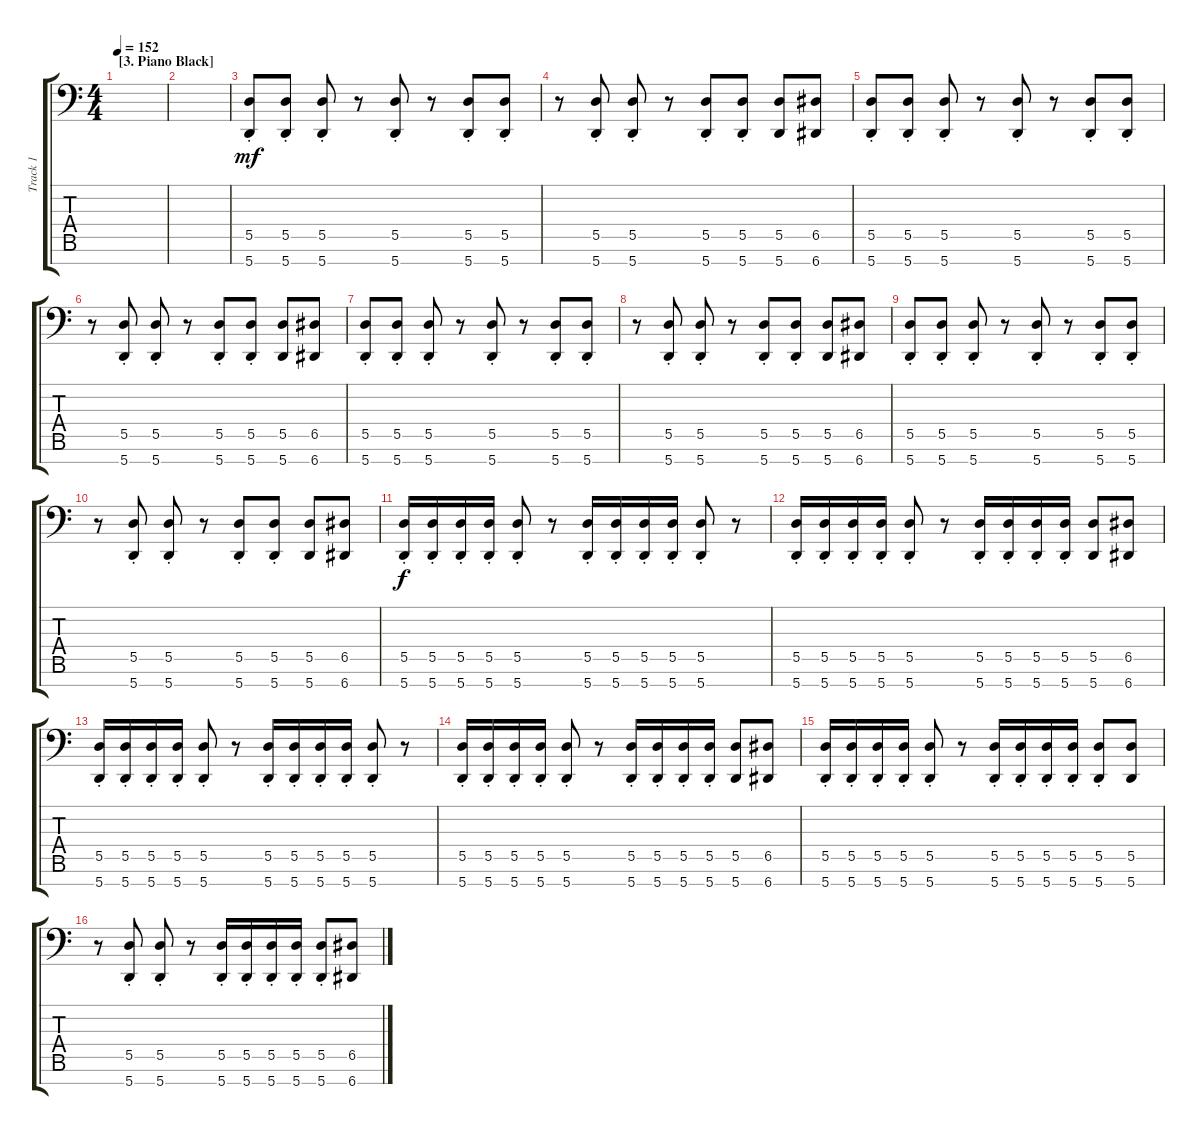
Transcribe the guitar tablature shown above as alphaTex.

\track ("Track 1" "Track 1") {instrument stringensemble1}
\staff {score tabs}
\tuning (E4 B3 G3 D3 A2 E2 A1) {hide}
\ts (4 4)
\section ("" "[3. Piano Black]")
\tempo 152
\clef f4
\ks c
|
|
(5.5{st} 5.7{st}).8{dy mf} (5.5{st} 5.7{st}).8 (5.5{st} 5.7{st}).8 r.8 (5.5{st} 5.7{st}).8 r.8 (5.5{st} 5.7{st}).8 (5.5{st} 5.7{st}).8 |
r.8 (5.5{st} 5.7{st}).8 (5.5{st} 5.7{st}).8 r.8 (5.5{st} 5.7{st}).8 (5.5{st} 5.7{st}).8 (5.5 5.7).8 (6.5 6.7).8 |
(5.5{st} 5.7{st}).8 (5.5{st} 5.7{st}).8 (5.5{st} 5.7{st}).8 r.8 (5.5{st} 5.7{st}).8 r.8 (5.5{st} 5.7{st}).8 (5.5{st} 5.7{st}).8 |
r.8 (5.5{st} 5.7{st}).8 (5.5{st} 5.7{st}).8 r.8 (5.5{st} 5.7{st}).8 (5.5{st} 5.7{st}).8 (5.5 5.7).8 (6.5 6.7).8 |
(5.5{st} 5.7{st}).8 (5.5{st} 5.7{st}).8 (5.5{st} 5.7{st}).8 r.8 (5.5{st} 5.7{st}).8 r.8 (5.5{st} 5.7{st}).8 (5.5{st} 5.7{st}).8 |
r.8 (5.5{st} 5.7{st}).8 (5.5{st} 5.7{st}).8 r.8 (5.5{st} 5.7{st}).8 (5.5{st} 5.7{st}).8 (5.5 5.7).8 (6.5 6.7).8 |
(5.5{st} 5.7{st}).8 (5.5{st} 5.7{st}).8 (5.5{st} 5.7{st}).8 r.8 (5.5{st} 5.7{st}).8 r.8 (5.5{st} 5.7{st}).8 (5.5{st} 5.7{st}).8 |
r.8 (5.5{st} 5.7{st}).8 (5.5{st} 5.7{st}).8 r.8 (5.5{st} 5.7{st}).8 (5.5{st} 5.7{st}).8 (5.5 5.7).8 (6.5 6.7).8 |
(5.5{st} 5.7{st}).16{dy f} (5.5{st} 5.7{st}).16 (5.5{st} 5.7{st}).16 (5.5{st} 5.7{st}).16 (5.5{st} 5.7{st}).8 r.8 (5.5{st} 5.7{st}).16 (5.5{st} 5.7{st}).16 (5.5{st} 5.7{st}).16 (5.5{st} 5.7{st}).16 (5.5{st} 5.7{st}).8 r.8 |
(5.5{st} 5.7{st}).16 (5.5{st} 5.7{st}).16 (5.5{st} 5.7{st}).16 (5.5{st} 5.7{st}).16 (5.5{st} 5.7{st}).8 r.8 (5.5{st} 5.7{st}).16 (5.5{st} 5.7{st}).16 (5.5{st} 5.7{st}).16 (5.5{st} 5.7{st}).16 (5.5 5.7).8 (6.5 6.7).8 |
(5.5{st} 5.7{st}).16 (5.5{st} 5.7{st}).16 (5.5{st} 5.7{st}).16 (5.5{st} 5.7{st}).16 (5.5{st} 5.7{st}).8 r.8 (5.5{st} 5.7{st}).16 (5.5{st} 5.7{st}).16 (5.5{st} 5.7{st}).16 (5.5{st} 5.7{st}).16 (5.5{st} 5.7{st}).8 r.8 |
(5.5{st} 5.7{st}).16 (5.5{st} 5.7{st}).16 (5.5{st} 5.7{st}).16 (5.5{st} 5.7{st}).16 (5.5{st} 5.7{st}).8 r.8 (5.5{st} 5.7{st}).16 (5.5{st} 5.7{st}).16 (5.5{st} 5.7{st}).16 (5.5{st} 5.7{st}).16 (5.5 5.7).8 (6.5 6.7).8 |
(5.5{st} 5.7{st}).16 (5.5{st} 5.7{st}).16 (5.5{st} 5.7{st}).16 (5.5{st} 5.7{st}).16 (5.5{st} 5.7{st}).8 r.8 (5.5{st} 5.7{st}).16 (5.5{st} 5.7{st}).16 (5.5{st} 5.7{st}).16 (5.5{st} 5.7{st}).16 (5.5{st} 5.7{st}).8 (5.5 5.7).8 |
r.8 (5.5{st} 5.7{st}).8 (5.5{st} 5.7{st}).8 r.8 (5.5{st} 5.7{st}).16 (5.5{st} 5.7{st}).16 (5.5{st} 5.7{st}).16 (5.5{st} 5.7{st}).16 (5.5{st} 5.7{st}).8 (6.5 6.7).8
